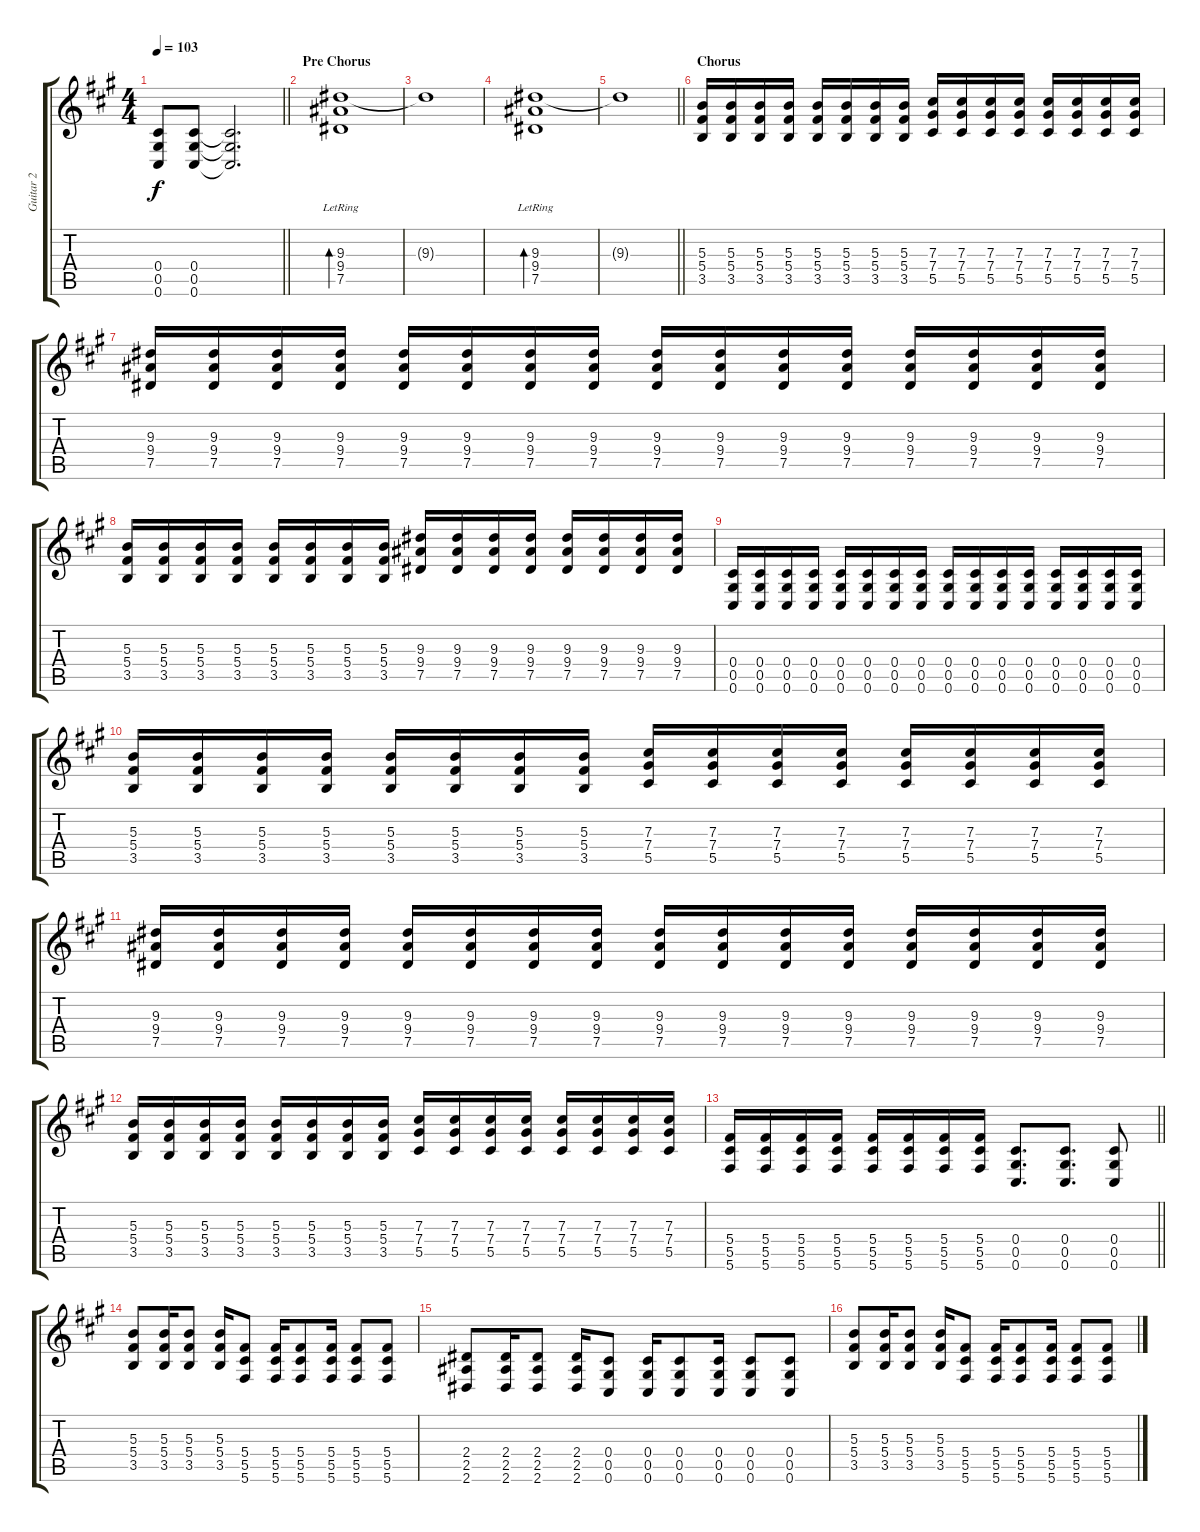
\track ("Guitar 2" "Guitar 2") {instrument overdrivenguitar}
\staff {score tabs}
\tuning (Eb4 Bb3 Gb3 Db3 Ab2 Db2) {hide}
\ts (4 4)
\tempo 103
\clef g2
\barLineRight lightlight
\ks f#minor
(0.4{t} 0.5{t} 0.6{t}).8{dy f} (0.4 0.5 0.6).8 (0.4{t} 0.5{t} 0.6{t}).2{d} |
\section ("" "Pre Chorus")
(9.3{lr} 9.4 7.5).1{bd 60 instrument electricguitarclean} |
9.3{t}.1 |
(9.3{lr} 9.4 7.5).1{bd 60} |
\barLineRight lightlight
9.3{t}.1 |
\section ("" "Chorus")
(5.3 5.4 3.5).16{instrument overdrivenguitar} (5.3 5.4 3.5).16 (5.3 5.4 3.5).16 (5.3 5.4 3.5).16 (5.3 5.4 3.5).16 (5.3 5.4 3.5).16 (5.3 5.4 3.5).16 (5.3 5.4 3.5).16 (7.3 7.4 5.5).16 (7.3 7.4 5.5).16 (7.3 7.4 5.5).16 (7.3 7.4 5.5).16 (7.3 7.4 5.5).16 (7.3 7.4 5.5).16 (7.3 7.4 5.5).16 (7.3 7.4 5.5).16 |
(9.3 9.4 7.5).16 (9.3 9.4 7.5).16 (9.3 9.4 7.5).16 (9.3 9.4 7.5).16 (9.3 9.4 7.5).16 (9.3 9.4 7.5).16 (9.3 9.4 7.5).16 (9.3 9.4 7.5).16 (9.3 9.4 7.5).16 (9.3 9.4 7.5).16 (9.3 9.4 7.5).16 (9.3 9.4 7.5).16 (9.3 9.4 7.5).16 (9.3 9.4 7.5).16 (9.3 9.4 7.5).16 (9.3 9.4 7.5).16 |
(5.3 5.4 3.5).16 (5.3 5.4 3.5).16 (5.3 5.4 3.5).16 (5.3 5.4 3.5).16 (5.3 5.4 3.5).16 (5.3 5.4 3.5).16 (5.3 5.4 3.5).16 (5.3 5.4 3.5).16 (9.3 9.4 7.5).16 (9.3 9.4 7.5).16 (9.3 9.4 7.5).16 (9.3 9.4 7.5).16 (9.3 9.4 7.5).16 (9.3 9.4 7.5).16 (9.3 9.4 7.5).16 (9.3 9.4 7.5).16 |
(0.4 0.5 0.6).16 (0.4 0.5 0.6).16 (0.4 0.5 0.6).16 (0.4 0.5 0.6).16 (0.4 0.5 0.6).16 (0.4 0.5 0.6).16 (0.4 0.5 0.6).16 (0.4 0.5 0.6).16 (0.4 0.5 0.6).16 (0.4 0.5 0.6).16 (0.4 0.5 0.6).16 (0.4 0.5 0.6).16 (0.4 0.5 0.6).16 (0.4 0.5 0.6).16 (0.4 0.5 0.6).16 (0.4 0.5 0.6).16 |
(5.3 5.4 3.5).16 (5.3 5.4 3.5).16 (5.3 5.4 3.5).16 (5.3 5.4 3.5).16 (5.3 5.4 3.5).16 (5.3 5.4 3.5).16 (5.3 5.4 3.5).16 (5.3 5.4 3.5).16 (7.3 7.4 5.5).16 (7.3 7.4 5.5).16 (7.3 7.4 5.5).16 (7.3 7.4 5.5).16 (7.3 7.4 5.5).16 (7.3 7.4 5.5).16 (7.3 7.4 5.5).16 (7.3 7.4 5.5).16 |
(9.3 9.4 7.5).16 (9.3 9.4 7.5).16 (9.3 9.4 7.5).16 (9.3 9.4 7.5).16 (9.3 9.4 7.5).16 (9.3 9.4 7.5).16 (9.3 9.4 7.5).16 (9.3 9.4 7.5).16 (9.3 9.4 7.5).16 (9.3 9.4 7.5).16 (9.3 9.4 7.5).16 (9.3 9.4 7.5).16 (9.3 9.4 7.5).16 (9.3 9.4 7.5).16 (9.3 9.4 7.5).16 (9.3 9.4 7.5).16 |
(5.3 5.4 3.5).16 (5.3 5.4 3.5).16 (5.3 5.4 3.5).16 (5.3 5.4 3.5).16 (5.3 5.4 3.5).16 (5.3 5.4 3.5).16 (5.3 5.4 3.5).16 (5.3 5.4 3.5).16 (7.3 7.4 5.5).16 (7.3 7.4 5.5).16 (7.3 7.4 5.5).16 (7.3 7.4 5.5).16 (7.3 7.4 5.5).16 (7.3 7.4 5.5).16 (7.3 7.4 5.5).16 (7.3 7.4 5.5).16 |
\barLineRight lightlight
(5.4 5.5 5.6).16 (5.4 5.5 5.6).16 (5.4 5.5 5.6).16 (5.4 5.5 5.6).16 (5.4 5.5 5.6).16 (5.4 5.5 5.6).16 (5.4 5.5 5.6).16 (5.4 5.5 5.6).16 (0.4 0.5 0.6).8{d} (0.4 0.5 0.6).8{d} (0.4 0.5 0.6).8 |
(5.3 5.4 3.5).8 (5.3 5.4 3.5).16 (5.3 5.4 3.5).8 (5.3 5.4 3.5).16 (5.4 5.5 5.6).8 (5.4 5.5 5.6).16 (5.4 5.5 5.6).8 (5.4 5.5 5.6).16 (5.4 5.5 5.6).8 (5.4 5.5 5.6).8 |
(2.4 2.5 2.6).8 (2.4 2.5 2.6).16 (2.4 2.5 2.6).8 (2.4 2.5 2.6).16 (0.4 0.5 0.6).8 (0.4 0.5 0.6).16 (0.4 0.5 0.6).8 (0.4 0.5 0.6).16 (0.4 0.5 0.6).8 (0.4 0.5 0.6).8 |
(5.3 5.4 3.5).8 (5.3 5.4 3.5).16 (5.3 5.4 3.5).8 (5.3 5.4 3.5).16 (5.4 5.5 5.6).8 (5.4 5.5 5.6).16 (5.4 5.5 5.6).8 (5.4 5.5 5.6).16 (5.4 5.5 5.6).8 (5.4 5.5 5.6).8
